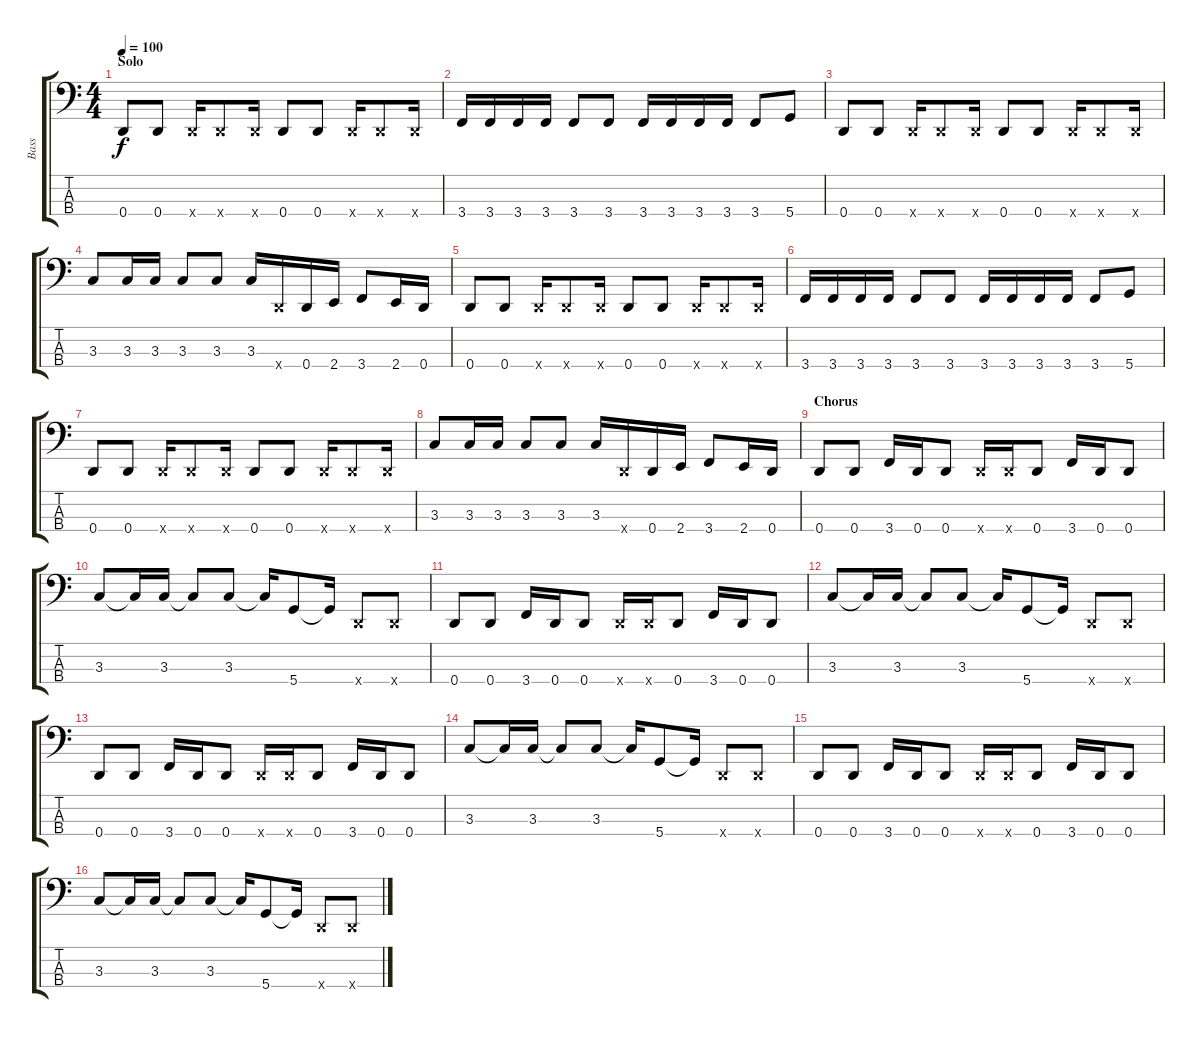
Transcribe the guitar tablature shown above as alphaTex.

\track ("Bass" "Bass") {instrument electricbassfinger}
\staff {score tabs}
\tuning (G2 D2 A1 D1) {hide}
\ts (4 4)
\section ("" "Solo")
\tempo 100
\clef f4
\ks c
0.4.8{dy f} 0.4.8 0.4{x}.16 0.4{x}.8 0.4{x}.16 0.4.8 0.4.8 0.4{x}.16 0.4{x}.8 0.4{x}.16 |
3.4.16 3.4.16 3.4.16 3.4.16 3.4.8 3.4.8 3.4.16 3.4.16 3.4.16 3.4.16 3.4.8 5.4.8 |
0.4.8 0.4.8 0.4{x}.16 0.4{x}.8 0.4{x}.16 0.4.8 0.4.8 0.4{x}.16 0.4{x}.8 0.4{x}.16 |
3.3.8 3.3.16 3.3.16 3.3.8 3.3.8 3.3.16 0.4{x}.16 0.4.16 2.4.16 3.4.8 2.4.16 0.4.16 |
0.4.8 0.4.8 0.4{x}.16 0.4{x}.8 0.4{x}.16 0.4.8 0.4.8 0.4{x}.16 0.4{x}.8 0.4{x}.16 |
3.4.16 3.4.16 3.4.16 3.4.16 3.4.8 3.4.8 3.4.16 3.4.16 3.4.16 3.4.16 3.4.8 5.4.8 |
0.4.8 0.4.8 0.4{x}.16 0.4{x}.8 0.4{x}.16 0.4.8 0.4.8 0.4{x}.16 0.4{x}.8 0.4{x}.16 |
3.3.8 3.3.16 3.3.16 3.3.8 3.3.8 3.3.16 0.4{x}.16 0.4.16 2.4.16 3.4.8 2.4.16 0.4.16 |
\section ("" "Chorus")
0.4.8 0.4.8 3.4.16 0.4.16 0.4.8 0.4{x}.16 0.4{x}.16 0.4.8 3.4.16 0.4.16 0.4.8 |
3.3.8 3.3{t}.16 3.3.16 3.3{t}.8 3.3.8 3.3{t}.16 5.4.8 5.4{t}.16 0.4{x}.8 0.4{x}.8 |
0.4.8 0.4.8 3.4.16 0.4.16 0.4.8 0.4{x}.16 0.4{x}.16 0.4.8 3.4.16 0.4.16 0.4.8 |
3.3.8 3.3{t}.16 3.3.16 3.3{t}.8 3.3.8 3.3{t}.16 5.4.8 5.4{t}.16 0.4{x}.8 0.4{x}.8 |
0.4.8 0.4.8 3.4.16 0.4.16 0.4.8 0.4{x}.16 0.4{x}.16 0.4.8 3.4.16 0.4.16 0.4.8 |
3.3.8 3.3{t}.16 3.3.16 3.3{t}.8 3.3.8 3.3{t}.16 5.4.8 5.4{t}.16 0.4{x}.8 0.4{x}.8 |
0.4.8 0.4.8 3.4.16 0.4.16 0.4.8 0.4{x}.16 0.4{x}.16 0.4.8 3.4.16 0.4.16 0.4.8 |
3.3.8 3.3{t}.16 3.3.16 3.3{t}.8 3.3.8 3.3{t}.16 5.4.8 5.4{t}.16 0.4{x}.8 0.4{x}.8
